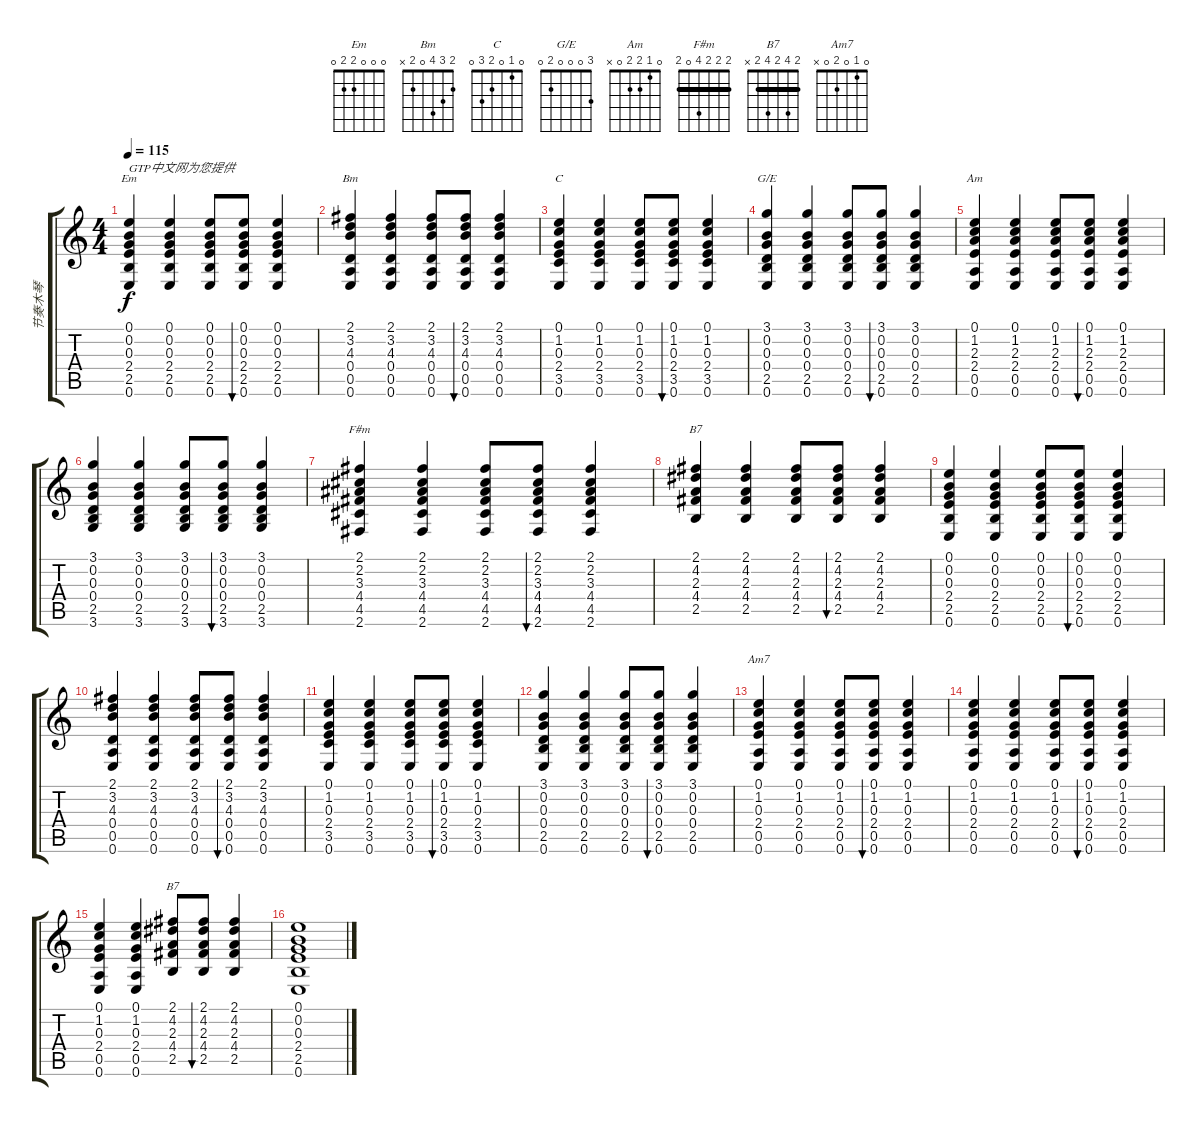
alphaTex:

\track ("节奏木琴" "节奏木琴") {instrument acousticguitarsteel}
\staff {score tabs}
\tuning (E4 B3 G3 D3 A2 E2) {hide}
\chord ("Em" 0 0 0 2 2 0)
\chord ("Bm" 2 3 4 0 2 x)
\chord ("C" 0 1 0 2 3 0)
\chord ("G/E" 3 0 0 0 2 0)
\chord ("Am" 0 1 2 2 0 x)
\chord ("F#m" 2 2 2 4 0 2) {barre 2}
\chord ("B7" 2 0 2 1 2 x)
\chord ("Am7" 0 1 0 2 0 x)
\chord ("B7" 2 4 2 4 2 x) {barre 2}
\ts (4 4)
\tempo 115
\clef g2
\ks c
(0.1 0.2 0.3 2.4 2.5 0.6).4{ch "Em" txt "GTP中文网为您提供" dy f} (0.1 0.2 0.3 2.4 2.5 0.6).4 (0.1 0.2 0.3 2.4 2.5 0.6).8 (0.1 0.2 0.3 2.4 2.5 0.6).8{bu 240} (0.1 0.2 0.3 2.4 2.5 0.6).4 |
(2.1 3.2 4.3 0.4 0.5 0.6).4{ch "Bm"} (2.1 3.2 4.3 0.4 0.5 0.6).4 (2.1 3.2 4.3 0.4 0.5 0.6).8 (2.1 3.2 4.3 0.4 0.5 0.6).8{bu 240} (2.1 3.2 4.3 0.4 0.5 0.6).4 |
(0.1 1.2 0.3 2.4 3.5 0.6).4{ch "C"} (0.1 1.2 0.3 2.4 3.5 0.6).4 (0.1 1.2 0.3 2.4 3.5 0.6).8 (0.1 1.2 0.3 2.4 3.5 0.6).8{bu 240} (0.1 1.2 0.3 2.4 3.5 0.6).4 |
(3.1 0.2 0.3 0.4 2.5 0.6).4{ch "G/E"} (3.1 0.2 0.3 0.4 2.5 0.6).4 (3.1 0.2 0.3 0.4 2.5 0.6).8 (3.1 0.2 0.3 0.4 2.5 0.6).8{bu 240} (3.1 0.2 0.3 0.4 2.5 0.6).4 |
(0.1 1.2 2.3 2.4 0.5 0.6).4{ch "Am"} (0.1 1.2 2.3 2.4 0.5 0.6).4 (0.1 1.2 2.3 2.4 0.5 0.6).8 (0.1 1.2 2.3 2.4 0.5 0.6).8{bu 240} (0.1 1.2 2.3 2.4 0.5 0.6).4 |
(3.1 0.2 0.3 0.4 2.5 3.6).4 (3.1 0.2 0.3 0.4 2.5 3.6).4 (3.1 0.2 0.3 0.4 2.5 3.6).8 (3.1 0.2 0.3 0.4 2.5 3.6).8{bu 240} (3.1 0.2 0.3 0.4 2.5 3.6).4 |
(2.1 2.2 3.3 4.4 4.5 2.6).4{ch "F#m"} (2.1 2.2 3.3 4.4 4.5 2.6).4 (2.1 2.2 3.3 4.4 4.5 2.6).8 (2.1 2.2 3.3 4.4 4.5 2.6).8{bu 240} (2.1 2.2 3.3 4.4 4.5 2.6).4 |
(2.1 4.2 2.3 4.4 2.5).4{ch "B7"} (2.1 4.2 2.3 4.4 2.5).4 (2.1 4.2 2.3 4.4 2.5).8 (2.1 4.2 2.3 4.4 2.5).8{bu 240} (2.1 4.2 2.3 4.4 2.5).4 |
(0.1 0.2 0.3 2.4 2.5 0.6).4 (0.1 0.2 0.3 2.4 2.5 0.6).4 (0.1 0.2 0.3 2.4 2.5 0.6).8 (0.1 0.2 0.3 2.4 2.5 0.6).8{bu 240} (0.1 0.2 0.3 2.4 2.5 0.6).4 |
(2.1 3.2 4.3 0.4 0.5 0.6).4 (2.1 3.2 4.3 0.4 0.5 0.6).4 (2.1 3.2 4.3 0.4 0.5 0.6).8 (2.1 3.2 4.3 0.4 0.5 0.6).8{bu 240} (2.1 3.2 4.3 0.4 0.5 0.6).4 |
(0.1 1.2 0.3 2.4 3.5 0.6).4 (0.1 1.2 0.3 2.4 3.5 0.6).4 (0.1 1.2 0.3 2.4 3.5 0.6).8 (0.1 1.2 0.3 2.4 3.5 0.6).8{bu 240} (0.1 1.2 0.3 2.4 3.5 0.6).4 |
(3.1 0.2 0.3 0.4 2.5 0.6).4 (3.1 0.2 0.3 0.4 2.5 0.6).4 (3.1 0.2 0.3 0.4 2.5 0.6).8 (3.1 0.2 0.3 0.4 2.5 0.6).8{bu 240} (3.1 0.2 0.3 0.4 2.5 0.6).4 |
(0.1 1.2 0.3 2.4 0.5 0.6).4{ch "Am7"} (0.1 1.2 0.3 2.4 0.5 0.6).4 (0.1 1.2 0.3 2.4 0.5 0.6).8 (0.1 1.2 0.3 2.4 0.5 0.6).8{bu 240} (0.1 1.2 0.3 2.4 0.5 0.6).4 |
(0.1 1.2 0.3 2.4 0.5 0.6).4 (0.1 1.2 0.3 2.4 0.5 0.6).4 (0.1 1.2 0.3 2.4 0.5 0.6).8 (0.1 1.2 0.3 2.4 0.5 0.6).8{bu 240} (0.1 1.2 0.3 2.4 0.5 0.6).4 |
(0.1 1.2 0.3 2.4 0.5 0.6).4 (0.1 1.2 0.3 2.4 0.5 0.6).4 (2.1 4.2 2.3 4.4 2.5).8{ch "B7"} (2.1 4.2 2.3 4.4 2.5).8{bu 240} (2.1 4.2 2.3 4.4 2.5).4 |
(0.1 0.2 0.3 2.4 2.5 0.6).1
